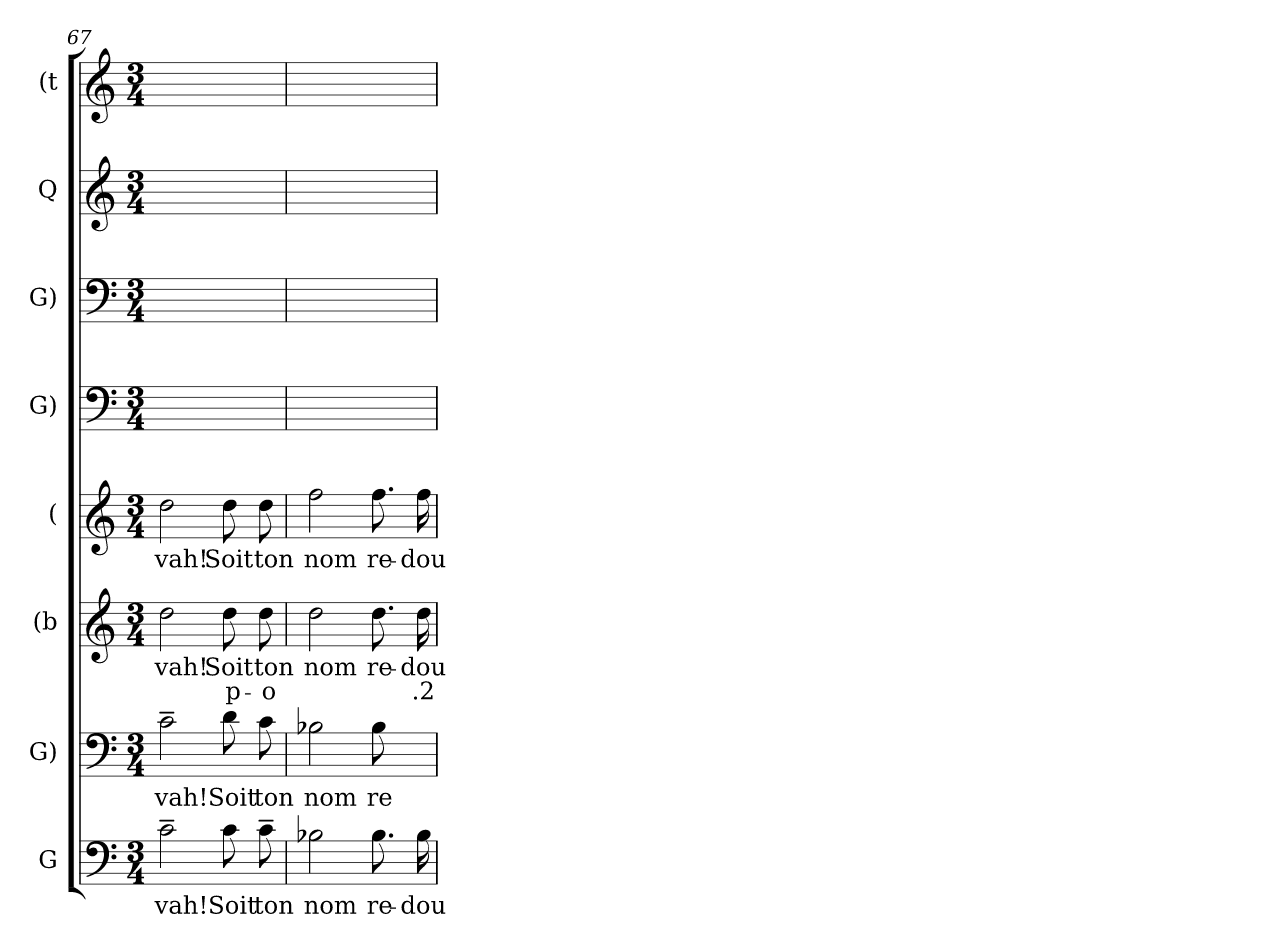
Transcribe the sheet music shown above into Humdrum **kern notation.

**kern	**text	**kern	**text	**kern	**text	**text	**kern	**text	**kern	**kern	**kern	**kern
*part8	*part8	*part7	*part7	*part6	*part6	*part6	*part5	*part5	*part4	*part3	*part2	*part1
*staff8	*staff8	*staff7	*staff7	*staff6	*staff6	*staff6	*staff5	*staff5	*staff4	*staff3	*staff2	*staff1
*I"G	*	*I"G)	*	*I"(b	*	*	*I"(	*	*I"G)	*I"G)	*I"Q	*I"(t
*clefF4	*	*clefF4	*	*clefG2	*	*	*clefG2	*	*clefF4	*clefF4	*clefG2	*clefG2
*k[]	*	*k[]	*	*k[]	*	*	*k[]	*	*k[]	*k[]	*k[]	*k[]
*M3/4	*	*M3/4	*	*M3/4	*	*	*M3/4	*	*M3/4	*M3/4	*M3/4	*M3/4
=67	=67	=67	=67	=67	=67	=67	=67	=67	=67	=67	=67	=67
2c~>i\	vah!	2c~>i\	vah!	2ddi\	vah!	.	2ddi\	vah!	2.ryy	2.ryy	2.ryy	2.ryy
8ci\	Soit	8di\	Soit	8ddi\	Soit	p-	8ddi\	Soit	.	.	.	.
8c~>i\	ton	8ci\	ton	8ddi\	ton	o	8ddi\	ton	.	.	.	.
=68	=68	=68	=68	=68	=68	=68	=68	=68	=68	=68	=68	=68
2B-Xi\	nom	2B-Xi\	nom	2ddi\	nom	.	2ffi\	nom	2.ryy	2.ryy	2.ryy	2.ryy
8.B-i\	re-	8B-i\	re-	8.ddi\	re-	.	8.ffi\	re-	.	.	.	.
.	.	8ryy	.	.	.	.	.	.	.	.	.	.
16B-i\	dou	.	.	16ddi\	dou	.2	16ffi\	dou	.	.	.	.
=	=	=	=	=	=	=	=	=	=	=	=	=
*-	*-	*-	*-	*-	*-	*-	*-	*-	*-	*-	*-	*-
